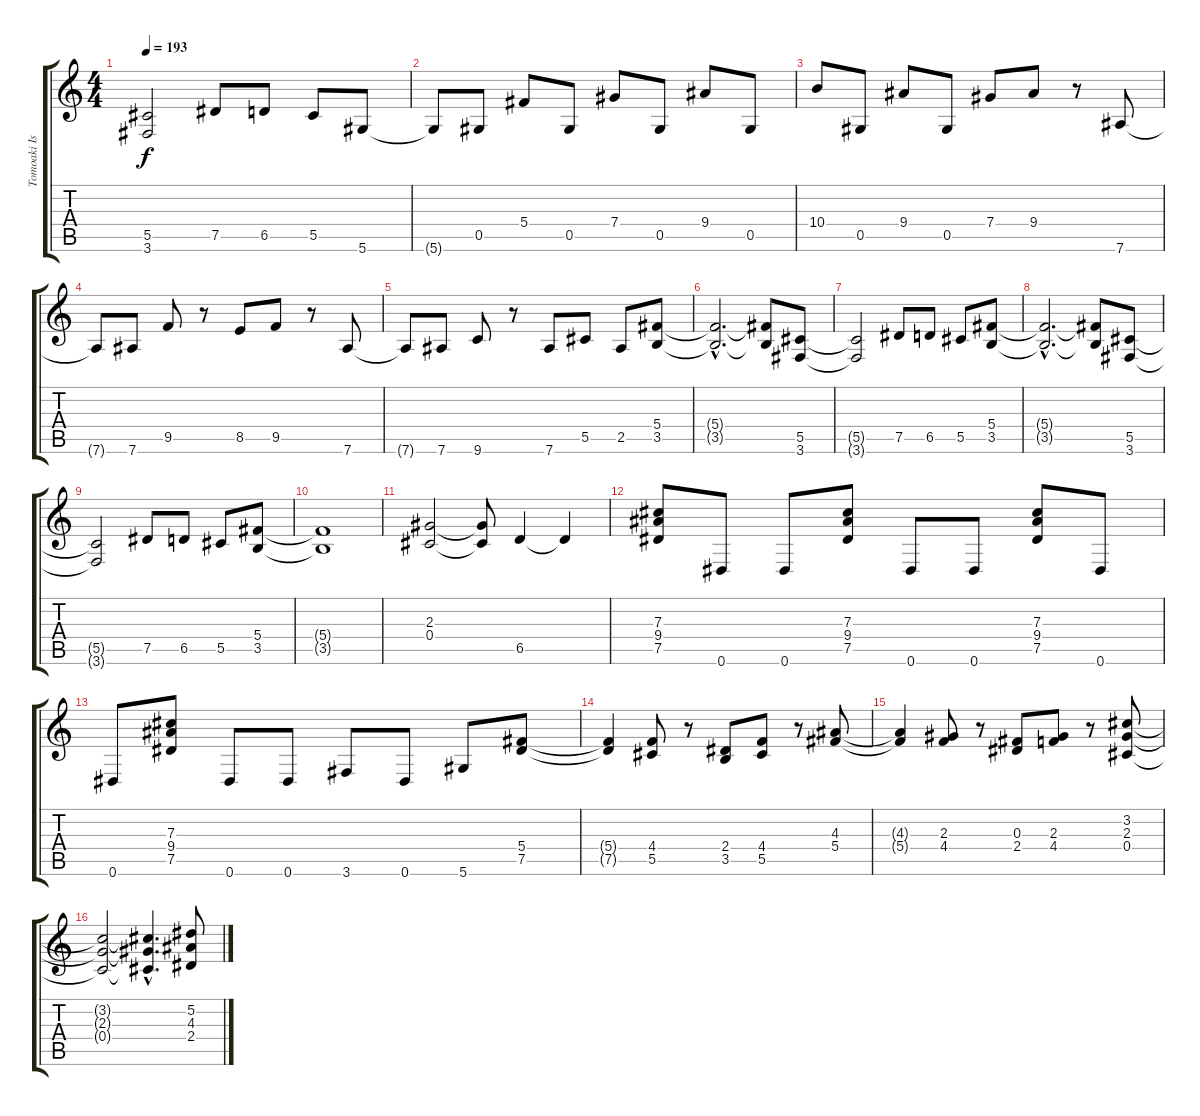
\track ("Tomoaki Ishizuka (Pata)" "Tomoaki Is") {instrument distortionguitar}
\staff {score tabs}
\tuning (Eb4 Bb3 Gb3 Db3 Ab2 Eb2) {hide}
\ts (4 4)
\tempo 193
\clef g2
\ks c
(5.5{t} 3.6{t}).2{dy f} 7.5.8 6.5.8 5.5.8 5.6.8 |
5.6{t}.8 0.5.8 5.4.8 0.5.8 7.4.8 0.5.8 9.4.8 0.5.8 |
10.4.8 0.5.8 9.4.8 0.5.8 7.4.8 9.4.8 r.8 7.6.8 |
7.6{t}.8 7.6.8 9.5.8 r.8 8.5.8 9.5.8 r.8 7.6.8 |
7.6{t}.8 7.6.8 9.6.8 r.8 7.6.8 5.5.8 2.5.8 (5.4 3.5).8 |
(5.4{hac t} 3.5{hac t}).2{d} (5.4{t} 3.5{t}).8 (5.5 3.6).8 |
(5.5{t} 3.6{t}).2 7.5.8 6.5.8 5.5.8 (5.4 3.5).8 |
(5.4{hac t} 3.5{hac t}).2{d} (5.4{t} 3.5{t}).8 (5.5 3.6).8 |
(5.5{t} 3.6{t}).2 7.5.8 6.5.8 5.5.8 (5.4 3.5).8 |
(5.4{t} 3.5{t}).1 |
(2.3 0.4).2 (2.3{t} 0.4{t}).8 6.5.4 6.5{t}.4 |
(7.3 9.4 7.5).8 0.6.8 0.6.8 (7.3 9.4 7.5).8 0.6.8 0.6.8 (7.3 9.4 7.5).8 0.6.8 |
0.6.8 (7.3 9.4 7.5).8 0.6.8 0.6.8 3.6.8 0.6.8 5.6.8 (5.4 7.5).8 |
(5.4{t} 7.5{t}).4 (4.4 5.5).8 r.8 (2.4 3.5).8 (4.4 5.5).8 r.8 (4.3 5.4).8 |
(4.3{t} 5.4{t}).4 (2.3 4.4).8 r.8 (0.3 2.4).8 (2.3 4.4).8 r.8 (3.2 2.3 0.4).8 |
(3.2{t} 2.3{t} 0.4{t}).2 (3.2{hac t} 2.3{hac t} 0.4{hac t}).4{d} (5.2 4.3 2.4).8
